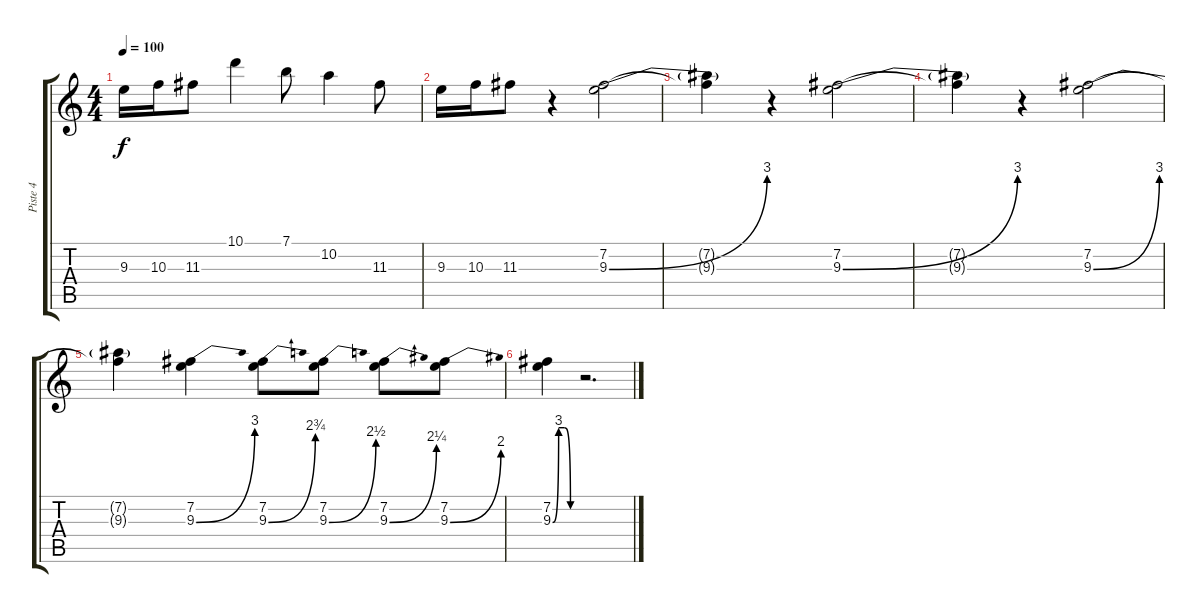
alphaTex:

\track ("Piste 4" "Piste 4") {instrument distortionguitar}
\staff {score tabs}
\tuning (E4 B3 G3 D3 A2 E2) {hide}
\ts (4 4)
\tempo 100
\clef g2
\ks c
9.3.16{dy f} 10.3.16 11.3.8 10.1.4 7.1.8 10.2.4 11.3.8 |
9.3.16 10.3.16 11.3.8 r.4 (7.2 9.3{be (bend 0 0 60 12)}).2 |
(7.2{t} 9.3{t}).4 r.4 (7.2 9.3{be (bend 0 0 60 12)}).2 |
(7.2{t} 9.3{t}).4 r.4 (7.2 9.3{be (bend 0 0 60 12)}).2 |
(7.2{t} 9.3{t}).4 (7.2 9.3{be (bend 0 0 60 12)}).4 (7.2 9.3{be (bend 0 0 60 11)}).8 (7.2 9.3{be (bend 0 0 60 10)}).8 (7.2 9.3{be (bend 0 0 60 9)}).8 (7.2 9.3{be (bend 0 0 60 8)}).8 |
(7.2 9.3{be (custom 0 0 15 12 30 12 45 0 60 0)}).4 r.2{d}
